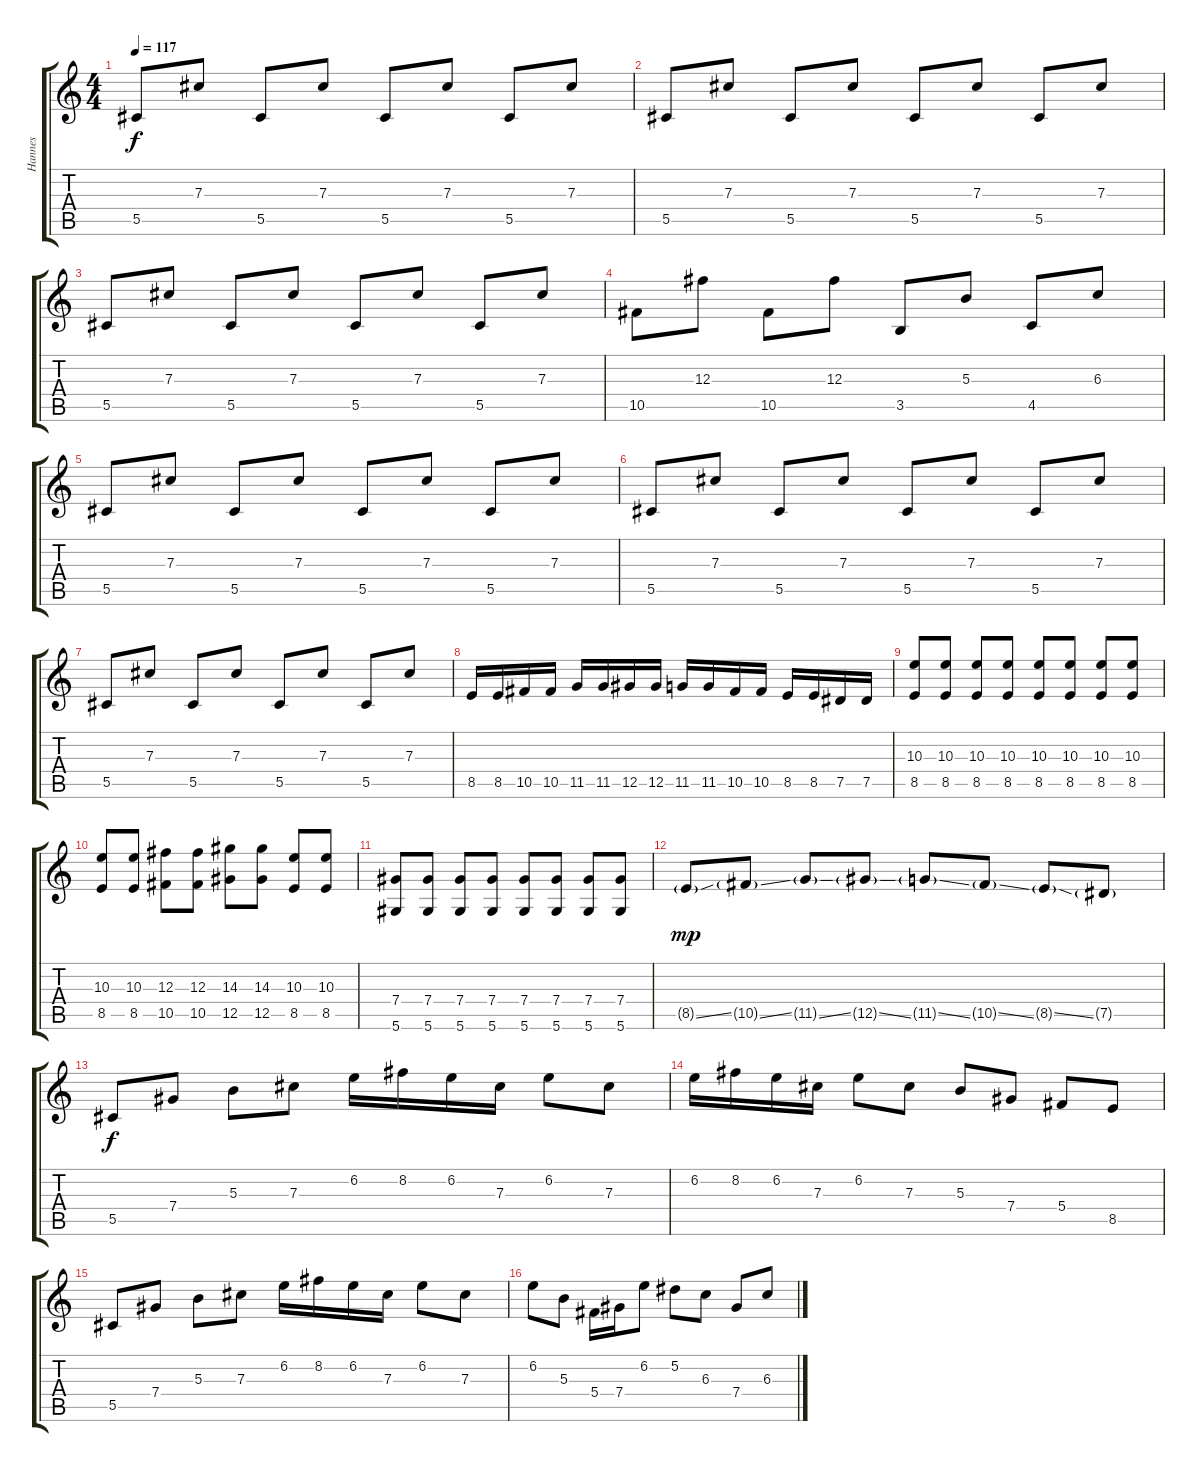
\track ("Hannes" "Hannes") {instrument distortionguitar}
\staff {score tabs}
\tuning (Eb4 Bb3 Gb3 Db3 Ab2 Eb2) {hide}
\ts (4 4)
\tempo 117
\clef g2
\ks c
5.5.8{dy f} 7.3.8 5.5.8 7.3.8 5.5.8 7.3.8 5.5.8 7.3.8 |
5.5.8 7.3.8 5.5.8 7.3.8 5.5.8 7.3.8 5.5.8 7.3.8 |
5.5.8 7.3.8 5.5.8 7.3.8 5.5.8 7.3.8 5.5.8 7.3.8 |
10.5.8 12.3.8 10.5.8 12.3.8 3.5.8 5.3.8 4.5.8 6.3.8 |
5.5.8 7.3.8 5.5.8 7.3.8 5.5.8 7.3.8 5.5.8 7.3.8 |
5.5.8 7.3.8 5.5.8 7.3.8 5.5.8 7.3.8 5.5.8 7.3.8 |
5.5.8 7.3.8 5.5.8 7.3.8 5.5.8 7.3.8 5.5.8 7.3.8 |
8.5.16 8.5.16 10.5.16 10.5.16 11.5.16 11.5.16 12.5.16 12.5.16 11.5.16 11.5.16 10.5.16 10.5.16 8.5.16 8.5.16 7.5.16 7.5.16 |
(10.3 8.5).8 (10.3 8.5).8 (10.3 8.5).8 (10.3 8.5).8 (10.3 8.5).8 (10.3 8.5).8 (10.3 8.5).8 (10.3 8.5).8 |
(10.3 8.5).8 (10.3 8.5).8 (12.3 10.5).8 (12.3 10.5).8 (14.3 12.5).8 (14.3 12.5).8 (10.3 8.5).8 (10.3 8.5).8 |
(7.4 5.6).8 (7.4 5.6).8 (7.4 5.6).8 (7.4 5.6).8 (7.4 5.6).8 (7.4 5.6).8 (7.4 5.6).8 (7.4 5.6).8 |
8.5{ss g}.8{dy mp} 10.5{ss g}.8 11.5{ss g}.8 12.5{ss g}.8 11.5{ss g}.8 10.5{ss g}.8 8.5{ss g}.8 7.5{g}.8 |
5.5.8{dy f} 7.4.8 5.3.8 7.3.8 6.2.16 8.2.16 6.2.16 7.3.16 6.2.8 7.3.8 |
6.2.16 8.2.16 6.2.16 7.3.16 6.2.8 7.3.8 5.3.8 7.4.8 5.4.8 8.5.8 |
5.5.8 7.4.8 5.3.8 7.3.8 6.2.16 8.2.16 6.2.16 7.3.16 6.2.8 7.3.8 |
6.2.8 5.3.8 5.4.16 7.4.16 6.2.8 5.2.8 6.3.8 7.4.8 6.3.8
